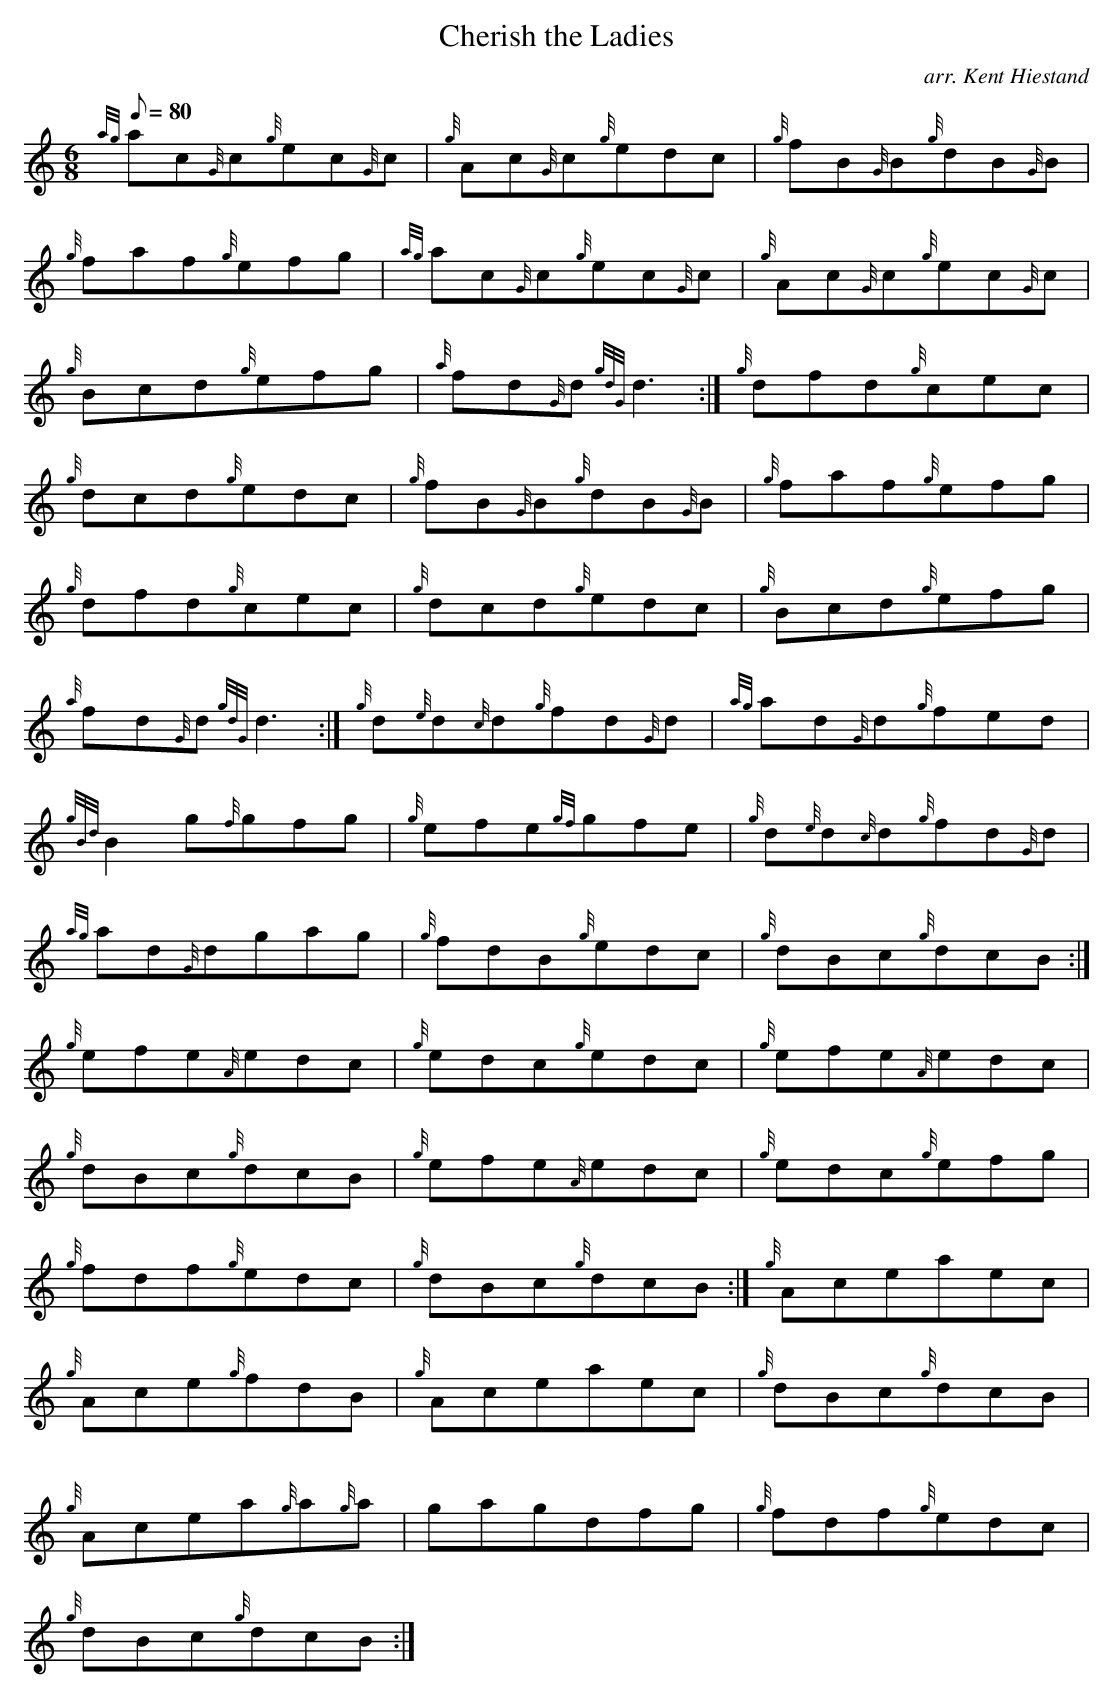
X:1
T:Cherish the Ladies
M:6/8
L:1/8
Q:80
C:arr. Kent Hiestand
K:HP
{ag}ac{G}c{g}ec{G}c | \
{g}Ac{G}c{g}edc | \
{g}fB{G}B{g}dB{G}B |
{g}faf{g}efg | \
{ag}ac{G}c{g}ec{G}c | \
{g}Ac{G}c{g}ec{G}c |
{g}Bcd{g}efg | \
{a}fd{G}d{gdG}d3 :| \
{g}dfd{g}cec |
{g}dcd{g}edc | \
{g}fB{G}B{g}dB{G}B | \
{g}faf{g}efg |
{g}dfd{g}cec | \
{g}dcd{g}edc | \
{g}Bcd{g}efg |
{a}fd{G}d{gdG}d3 :| \
{g}d{e}d{c}d{g}fd{G}d | \
{ag}ad{G}d{g}fed |
{gBd}B2g{f}gfg | \
{g}efe{gf}gfe | \
{g}d{e}d{c}d{g}fd{G}d |
{ag}ad{G}dgag | \
{g}fdB{g}edc | \
{g}dBc{g}dcB :|
{g}efe{A}edc | \
{g}edc{g}edc | \
{g}efe{A}edc |
{g}dBc{g}dcB | \
{g}efe{A}edc | \
{g}edc{g}efg |
{g}fdf{g}edc | \
{g}dBc{g}dcB :| \
{g}Aceaec |
{g}Ace{g}fdB | \
{g}Aceaec | \
{g}dBc{g}dcB |
{g}Acea{g}a{g}a | \
gagdfg | \
{g}fdf{g}edc |
{g}dBc{g}dcB :|
